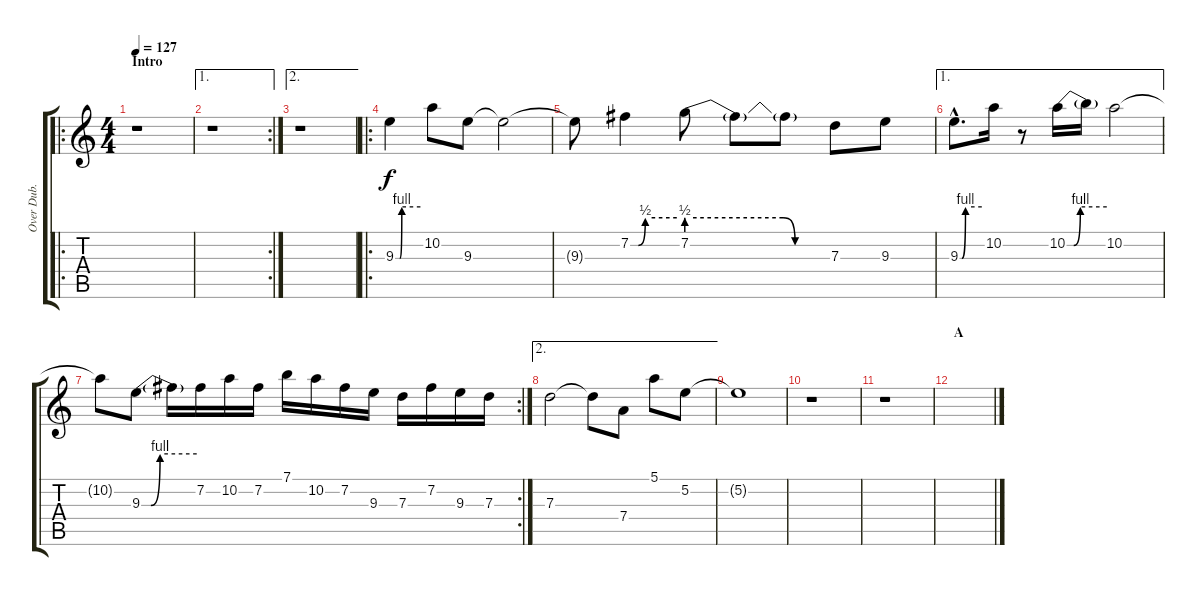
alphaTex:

\track ("Over Dub." "Over Dub.") {instrument overdrivenguitar}
\staff {score tabs}
\tuning (E4 B3 G3 D3 A2 E2) {hide}
\ro
\ts (4 4)
\section ("" "Intro")
\tempo 127
\clef g2
\ks c
r.1{dy f instrument overdrivenguitar} |
\ae 1
\rc 2
r.1 |
\ae 2
r.1 |
\ro
9.3{be (custom 0 0 10 0 15 4 60 4)}.4 10.2.8 9.3.8 9.3{t}.2 |
9.3{t}.8 7.2{be (custom 0 0 10 0 19 2 60 2)}.4 7.2{be (custom 0 2 40 2 45 0 60 0)}.8 7.2{t}.8 7.2{t}.8 7.3.8 9.3.8 |
\ae 1
9.3{be (custom 0 0 5 0 15 4 60 4) hac}.8{d} 10.2.16 r.8 10.2{be (custom 0 0 10 0 20 4 60 4)}.16 10.2{t}.16 10.2.2 |
\rc 2
10.2{t}.8 9.3{be (custom 0 0 10 0 20 4 60 4)}.8 9.3{t}.16 7.2.16 10.2.16 7.2.16 7.1.16 10.2.16 7.2.16 9.3.16 7.3.16 7.2.16 9.3.16 7.3.16 |
\ae 2
7.3.2 7.3{t}.8 7.4.8 5.1.8 5.2.8 |
5.2{t}.1 |
r.1 |
r.1 |
\section ("" "A")
